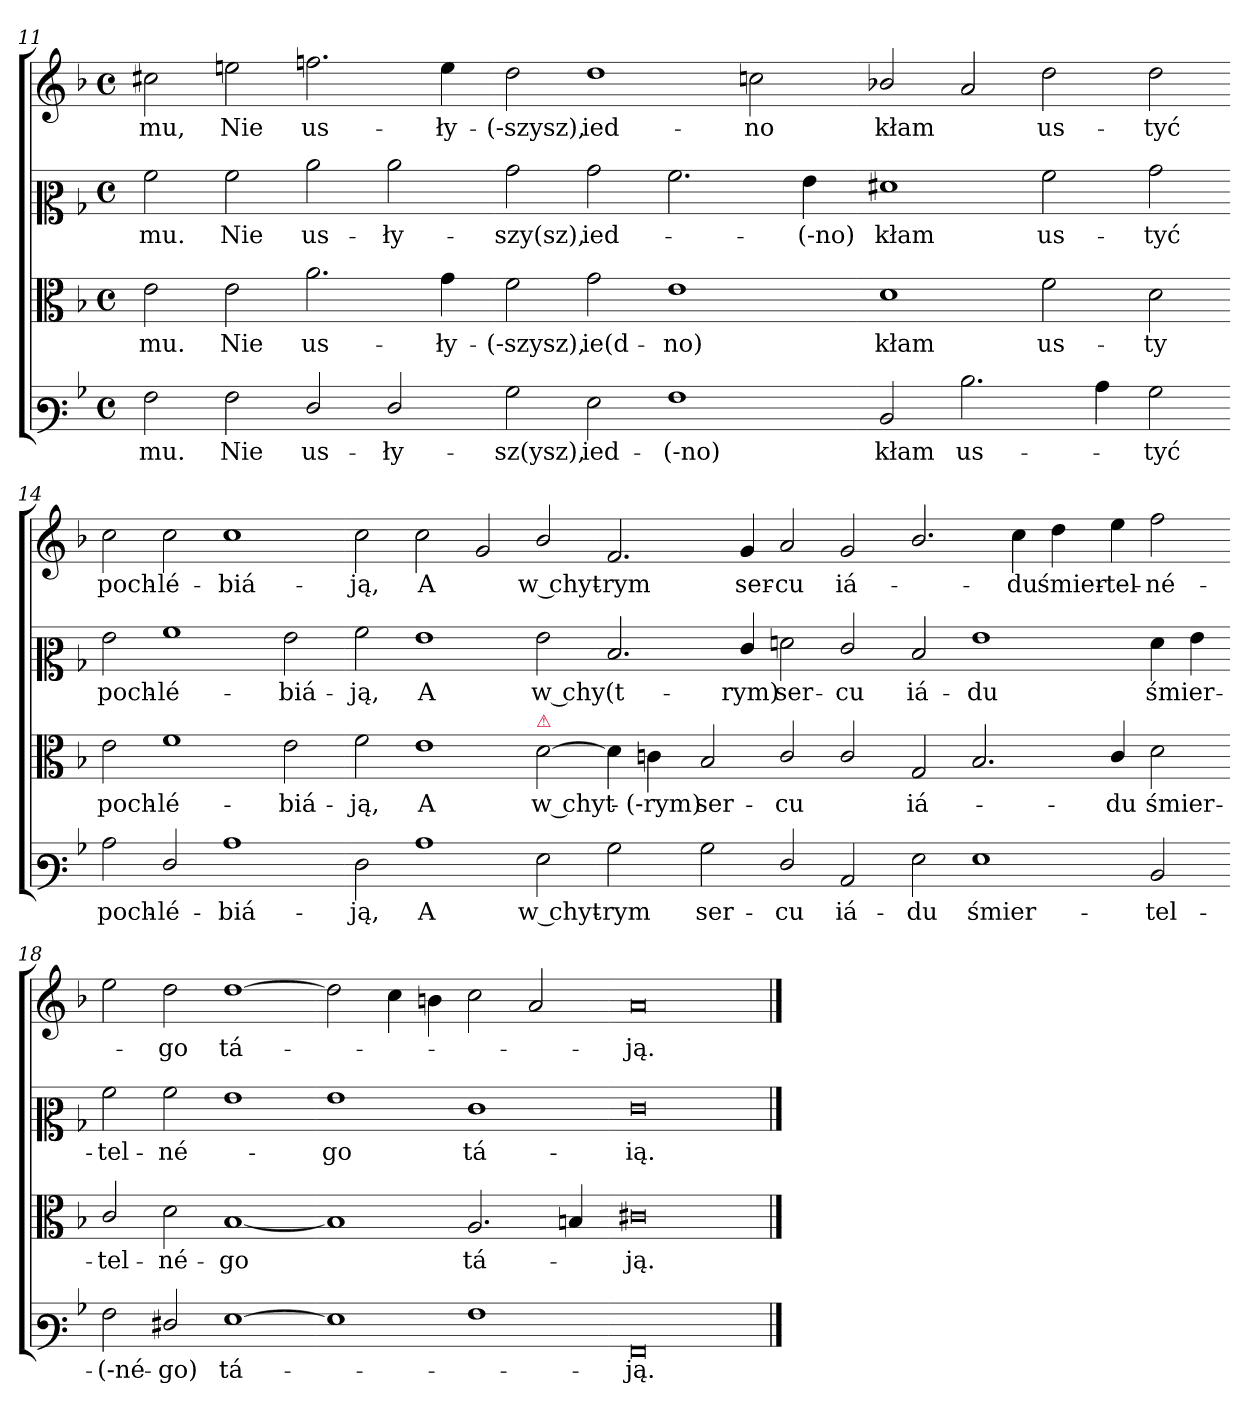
**kern	**text	**kern	**text	**kern	**text	**kern	**text
*part4	*part4	*part3	*part3	*part2	*part2	*part1	*part1
*staff4	*staff4	*staff3	*staff3	*staff2	*staff2	*staff1	*staff1
*clefF3	*	*clefC3	*	*clefC2	*	*clefG2	*
*k[b-]	*	*k[b-]	*	*k[b-]	*	*k[b-]	*
*M4/2	*	*M4/2	*	*M4/2	*	*M4/2	*
*met(c)	*	*met(c)	*	*met(c)	*	*met(c)	*
=11	=11	=11	=11	=11	=11	=11	=11
2A	-mu.	2e	-mu.	2a	-mu.	2cc#X	-mu,
2A	Nie	2e	Nie	2a	Nie	2een	Nie
2F/	us-	2.a	us-	2cc	us-	2.ffn	us-
2F/	-ły-	.	.	2cc	-ły-	.	.
.	.	4g	-ły-	.	.	4ee	-ły-
=12-	=12-	=12-	=12-	=12-	=12-	=12-	=12-
2B-	-sz(ysz),	2f	(-szysz),	2b-	-szy(sz),	2dd	(-szysz),
2G	ied-	2g	ie(d-	2b-	ied-	1dd	ied-
1A	(-no)	1e	-no)	2.a	.	.	.
.	.	.	.	.	.	2ccn	-no
.	.	.	.	4g	(-no)	.	.
=13-	=13-	=13-	=13-	=13-	=13-	=13-	=13-
2D	kłam	1d	kłam	1f#X	kłam	2b-X/	kłam
2.d	us-	.	.	.	.	2a	.
.	.	2f	us-	2a	us-	2dd	us-
4c	.	.	.	.	.	.	.
2B-	-tyć	2d	-ty	2b-	-tyć	2dd	-tyć
=14-	=14-	=14-	=14-	=14-	=14-	=14-	=14-
2c	poch-	2e	poch-	2g	poch-	2cc	poch-
2F/	-lé-	1f	-lé-	1a	-lé-	2cc	-lé-
1c	-biá-	.	.	.	.	1cc	-biá-
.	.	2e	-biá-	2g	-biá-	.	.
=15-	=15-	=15-	=15-	=15-	=15-	=15-	=15-
2F	-ją,	2f	-ją,	2a	-ją,	2cc	-ją,
1c	A	1e	A	1g	A	2cc	A
.	.	.	.	.	.	2g	.
!	!	!LO:TX:a:color=crimson:t=⚠	!	!	!	!	!
2G	w chyt-	[2d	w chyt-	2g	w chy(t-	2b-/	w chyt-
=16-	=16-	=16-	=16-	=16-	=16-	=16-	=16-
2B-	-rym	4d]	.	2.d	.	2.f	-rym
.	.	4cn	(-rym)	.	.	.	.
2B-	ser-	2B-	ser-	.	.	.	.
.	.	.	.	4e/	-rym)	4g	ser-
2F/	-cu	2c/	-cu	2fn	ser-	2a	-cu
2C	iá-	2c/	.	2e/	-cu	2g	iá-
=17-	=17-	=17-	=17-	=17-	=17-	=17-	=17-
2G	-du	2G	iá-	2d	iá-	2.b-/	.
1G	śmier-	2.B-	.	1g	-du	.	.
.	.	.	.	.	.	4cc	-du
.	.	.	.	.	.	4dd	śmier-
.	.	4c/	-du	.	.	4ee	-tel-
2D	-tel-	2d	śmier-	4f	śmier-	2ff	-né-
.	.	.	.	4g	.	.	.
=18-	=18-	=18-	=18-	=18-	=18-	=18-	=18-
2A	(-né-	2c/	-tel-	2a	-tel-	2ee	.
2F#X/	-go)	2d	-né-	2a	-né-	2dd	-go
[1G	tá-	[1B-	-go	1g	.	[1dd	tá-
=19-	=19-	=19-	=19-	=19-	=19-	=19-	=19-
1G]	.	1B-]	.	1g	-go	2dd]	.
.	.	.	.	.	.	4cc	.
.	.	.	.	.	.	4bn	.
1A	.	2.A	tá-	1e	tá-	2cc	.
.	.	.	.	.	.	2a	.
.	.	4Bn	.	.	.	.	.
=20-	=20-	=20-	=20-	=20-	=20-	=20-	=20-
0AA	-ją.	0c#X	-ją.	0e	-ią.	0a	-ją.
==	==	==	==	==	==	==	==
*-	*-	*-	*-	*-	*-	*-	*-
